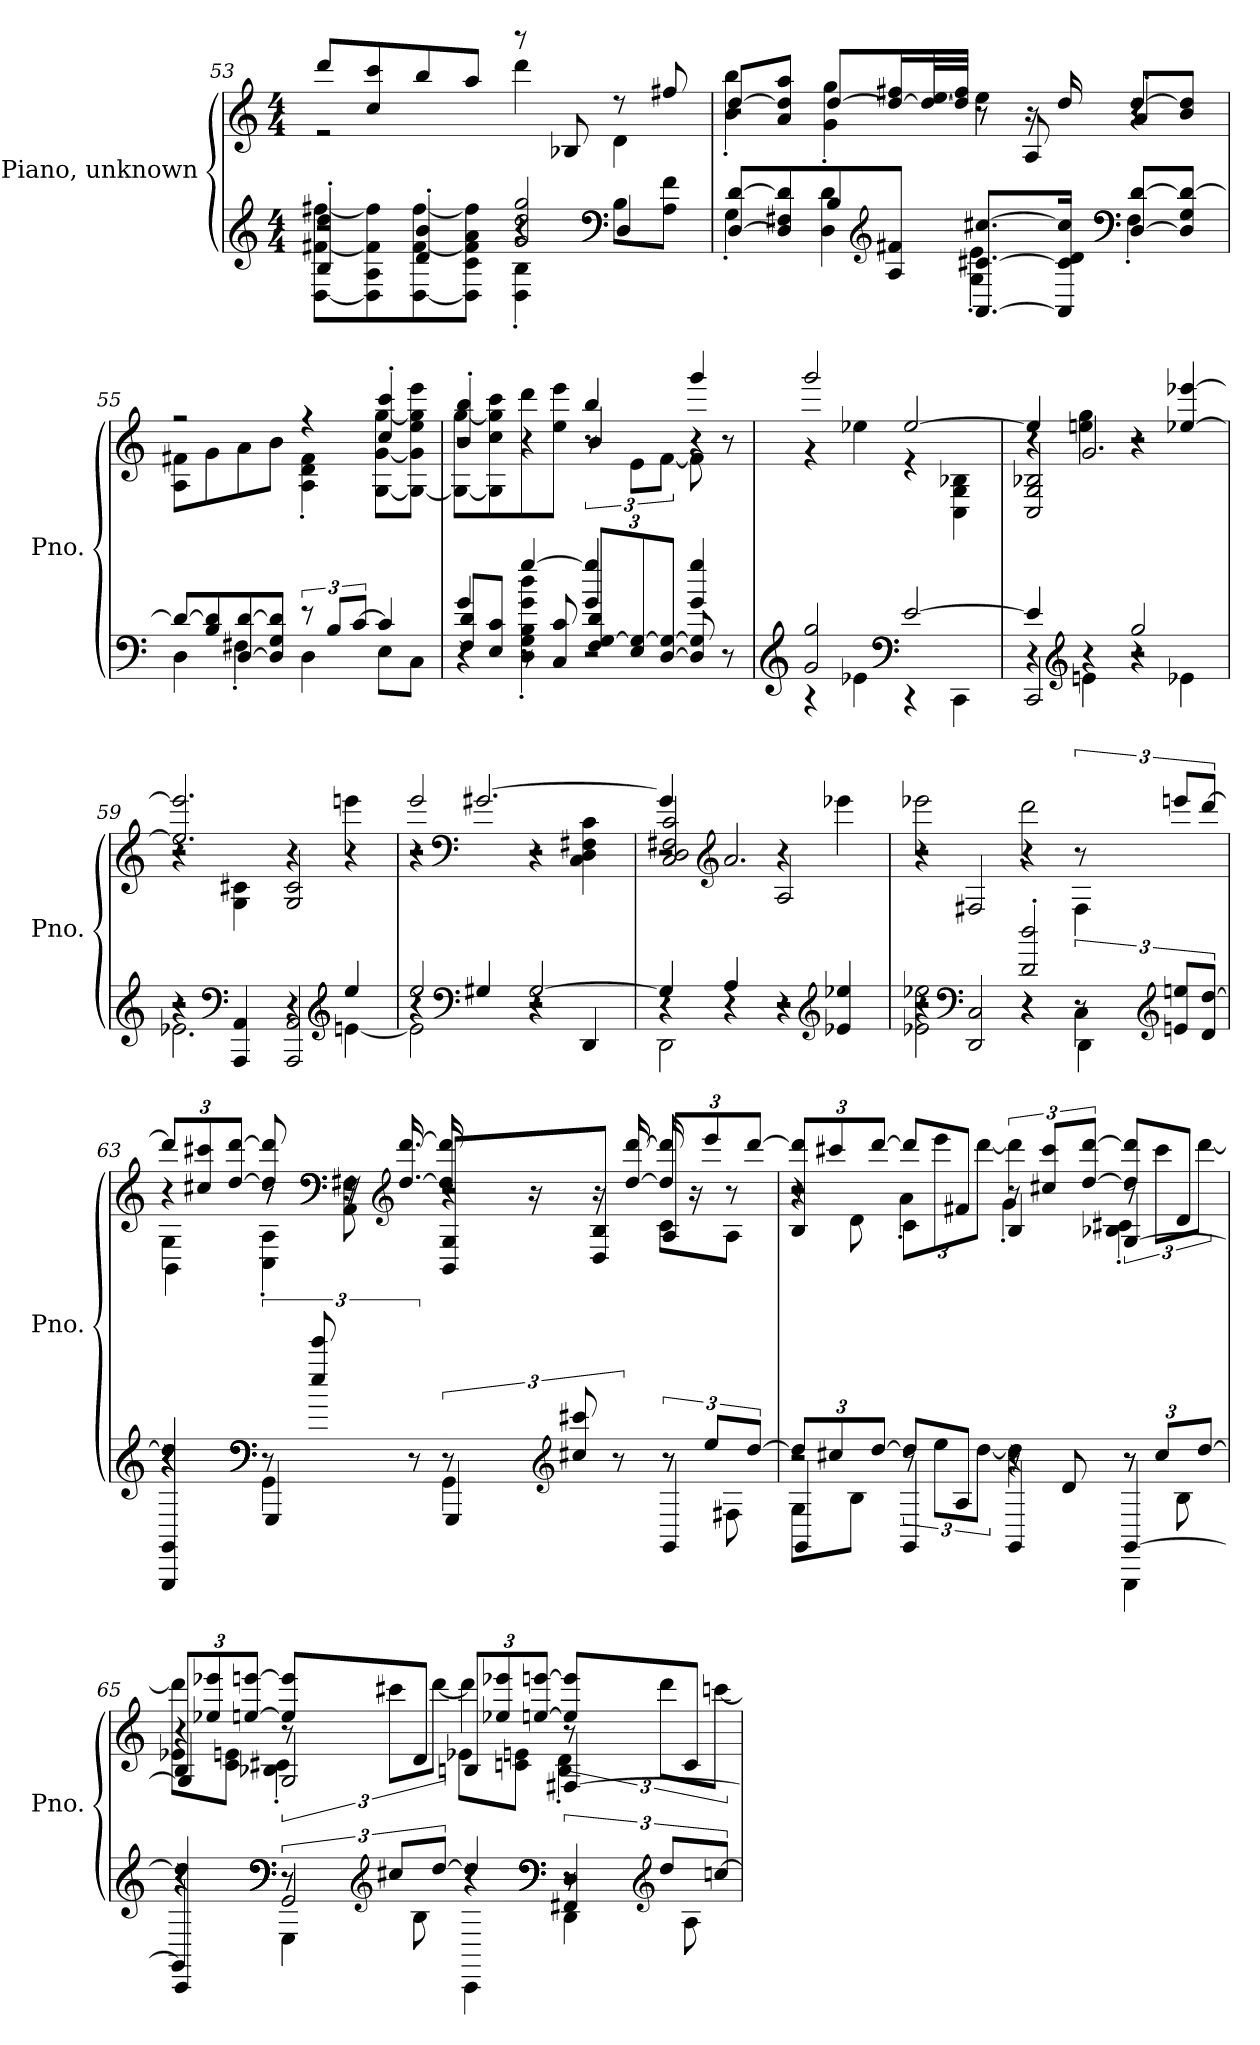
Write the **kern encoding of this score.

**kern	**kern
*part1	*part1
*staff2	*staff1
*I"Piano, unknown	*
*I'Pno.	*
*clefG2	*clefG2
*k[]	*k[]
*M4/4	*M4/4
=53	=53
*^	*^
*	*^	*	*
4B/' 4dd/'	[8D\ [8f#X\ [8ff#X\L	2r	8ddd/L	2r
.	8D\] 8A\ 8f#\] 8ff#\]	.	8cc/ 8ccc/	.
4d/' 4b/'	[8D\ [8f#\ [8ff#\	.	8bb/	.
.	8D\] 8c\ 8f#\] 8a\ 8ff#\]J	.	8aa/J	.
2g/ 2dd/ 2gg/	4D\' 4B\'	4r	8r	4ddd\
.	.	.	8B-X/	.
*clefF4	*	*	*	*
.	8B\L	4D/	8r	4d\
.	8A\ 8f#\J	.	8ff#X/	.
*	*v	*v	*	*
!!LO:LB:g=z
=54	=54	=54	=54
*	*	*	*^
[8D/ [8d/L	4G'\	[8dd/L	4b\' 4bb\'	2r
8D/] 8F#X/ 8d/]	.	8a/ 8dd/] 8aa/J	.	.
8B/	4D\ 4d\	[8dd/L	4g\' 4gg\'	.
*clefG2	*	*	*	*
8A/ 8f#X/J	.	16dd/_ 16ff#X/L	.	.
.	.	32dd/_ 32ee/L	.	.
.	.	32dd/] 32ff#/JJJ	.	.
[8.AA/ [8.c#X/ [8.cc#X/L	4G\' 4e\'	8r	4ee\	8r
.	.	16r	.	8A/
16AA/] 16c#/] 16d/ 16cc#/]Jk	.	16dd/	.	.
*clefF4	*	*	*	*
[8D/ [8d/L	4F#'\	[8dd/L	4r	4a'/
8D/] 8G/ 8d/_J	.	8b/ 8dd/]J	.	.
*	*	*	*v	*v
=55	=55	=55	=55
8d/L_	4D\	2r	8A\ 8f#X\L
8B/ 8d/]	.	.	8g\
[8D/ [8d/	4F#X'\	.	8a\
8D/] 8G/ 8d/]J	.	.	8b\J
12r	4D\	4r	4A\' 4d\' 4f#\'
12B/L	.	.	.
[12c/J	.	.	.
4c/]	8E\L	4cc/' 4ccc/'	[8G\ [8g\ [8gg\L
.	8C\J	.	8G\_ 8g\] 8ee\ 8gg\] 8eee\J
!!LO:LB:g=z
=56	=56	=56	=56
*	*^	*	*^
4g/	4r	8F/ 8d/L	4b/' 4bb/'	8G\_ [8gg\L	2r
.	.	8E/ 8c/J	.	8G\] 8cc\ 8gg\] 8ccc\	.
[4gg/	4D\' 4G\' 4B\' 4g\' 4dd\'	8r	4r	8ddd\	.
.	.	8C/ 8c/	.	8ee\ 8eee\J	.
*	*	*Xbrackettup	*	*	*
4g/ 4gg/]	2r	12F/ [12G/ 12d/L	4bb/	12r	4b/
.	.	12E/ 12G/_	.	12e\L	.
.	.	[12D/ 12G/_J	.	[12f\J	.
4g/ 4gg/	.	8D/] 8G/]	4ggg/	8f\]	4r
.	.	8r	.	8r	.
*v	*v	*v	*	*	*
*	*v	*v	*v
=57	=57
*clefG2	*
*^	*^
2g/ 2gg/	4r	2ggg/	4r
.	4e-X\	.	4ee-X\
*clefF4	*	*	*
[2e-/	4r	[2ee-/	4r
.	4CC\	.	4C\ 4G\ 4B-X\
=58	=58	=58	=58
*	*^	*	*^
4e-/]	4r	2CC/	4ee-/]	4r	2C/ 2G/ 2B-X/
*clefG2	*	*	*	*	*
4r	4en\	.	2.g/	4een\ 4gg\	.
2gg/	4r	2r	.	2r	4r
.	4e-X\	.	.	.	[4ee-X/ [4eee-X/
=59	=59	=59	=59	=59	=59
4r	2.e-X\	2r	2r	4r	2.ee-/] 2.eee-/]
*clefF4	*	*	*	*	*
4AAA/ 4AA/	.	.	.	4G\ 4c#X\	.
4r	.	2AAA/ 2AA/	2G/ 2c#/	4r	.
*clefG2	*	*	*	*	*
4ee/	[4en\	.	.	4eeen\	4r
!!LO:PB:g=z	!!	!!
=60	=60	=60	=60	=60	=60
4r	2e\]	2ee/	4r	2r	2eee/
*clefF4	*	*	*clefF4	*	*
4G#X/	.	.	[2.g#X/	.	.
4r	2r	[2G#/	.	4r	2r
4DD/	.	.	.	4C\ 4D\ 4F#X\ 4c\	.
=61	=61	=61	=61	=61	=61
4r	2DD\	4G#/]	4g#/]	2r	2C/ 2D/ 2F#X/ 2c/
*	*	*	*clefG2	*	*
4A/	.	4r	2.a/	.	.
4r	2r	2r	.	4r	2A/
*clefG2	*	*	*	*	*
4e-X/ 4ee-X/	.	.	.	4eee-X\	.
=62	=62	=62	=62	=62	=62
*	*	*^	*	*	*
4r	2e-X\ 2ee-X\	2r	2r	4r	2eee-X\	2r
*clefF4	*	*	*	*	*	*
2DD/ 2C/	.	.	.	2F#X/	.	.
.	4r	2d/' 2dd/'	4r	.	2ddd'\	4r
*brackettup	*	*	*	*	*	*
12r	4C\	.	4DD\	12r	.	4F#\
*clefG2	*	*	*	*	*	*
12en/ 12een/L	.	.	.	12eeen/L	.	.
12d/ [12dd/J	.	.	.	[12ddd/J	.	.
*	*	*v	*v	*	*	*
*	*	*	*v	*v	*v
!!LO:LB:g=z
=63	=63	=63	=63
*	*	*	*Xbrackettup
*	*	*	*^
*	*	*	*	*^
*	*	*	*	*	*^
4GGG/ 4GG/ 4dd/]	4r	4r	12ddd/L]	4G\	4r	4BB\
.	.	.	12cc#X/ 12ccc#X/	.	.	.
.	.	.	[12dd/ [12ddd/J	.	.	.
*clefF4	*	*	*	*	*	*
12r	4GG\	4GGG/	8dd/] 8ddd/]	4C\' 4A\'	8r	8r
12ee/ 12eee/	.	.	.	.	.	.
*	*	*	*clefF4	*	*	*
.	.	.	8r	.	32r	8AA\ 8F#X\
*	*	*	*clefG2	*	*	*
.	.	.	.	.	[16.dd/ [16.ddd/	.
12r	.	.	.	.	.	.
12r	4GG\	4GGG/	8BB/ 8G/L	4r	16dd/] 16ddd/]	2r
.	.	.	.	.	16r	.
*clefG2	*	*	*	*	*	*
12cc#X/ 12ccc#X/	.	.	.	.	.	.
.	.	.	8D/ 8B/J	.	16r	.
12r	.	.	.	.	.	.
.	.	.	.	.	[16dd/ [16ddd/	.
12r	8r	4GG/	12A/L	8c\L	16dd/] 16ddd/]	.
.	.	.	.	.	16r	.
12ee/L	.	.	12eee/	.	.	.
.	8F#X\	.	.	8A\J	8r	.
[12dd/J	.	.	[12ddd/J	.	.	.
*v	*v	*v	*	*	*	*
!!LO:LB:g=z	!!	!!	!!
=64	=64	=64	=64	=64
*Xbrackettup	*	*	*	*
*^	*	*	*	*
*	*^	*	*	*	*
*	*	*^	*	*	*	*
12dd/L]	8G\L	4GG/	2r	12B/ 12ddd/]L	8r	2r	4r
12cc#X/	.	.	.	12ccc#X/	.	.	.
.	8B\J	.	.	.	8d\	.	.
[12dd/J	.	.	.	[12ddd/J	.	.	.
*	*brackettup	*	*	*	*	*	*
8dd/L]	12r	4GG/	.	8ddd/L]	12c\L	.	4a'\
.	12ee\L	.	.	.	12eee\	.	.
8A/J	.	.	.	8f#X/J	.	.	.
.	[12dd\J	.	.	.	[12ddd\J	.	.
*	*	*	*	*brackettup	*	*	*
8r	4dd\]	4GG/	4r	12r	4ddd\]	4B/	4g'\
.	.	.	.	12cc#X/ 12ccc#/L	.	.	.
8d/	.	.	.	.	.	.	.
.	.	.	.	[12dd/ [12ddd/J	.	.	.
12r	8r	[4GG/	4GGG\	8dd/] 8ddd/]L	12r	[4G/	4B-X\' 4c#X\'
12cc#/L	.	.	.	.	12ccc#\L	.	.
.	8B\	.	.	8d/J	.	.	.
[12dd/J	.	.	.	.	[12ddd\J	.	.
!!LO:LB:g=z	!!	!!	!!
=65	=65	=65	=65	=65	=65	=65	=65
*	*	*	*	*Xbrackettup	*	*	*
4CC/ 4dd/]	4r	4GG/]	4r	12B/L	8e-X\ 8ddd\]L	4G/]	4r
.	.	.	.	12ee-X/ 12eee-X/	.	.	.
.	.	.	.	.	8c\ 8en\J	.	.
.	.	.	.	[12een/ [12eeen/J	.	.	.
*clefF4	*	*	*	*	*	*	*
*	*	*	*	*	*brackettup	*	*
12r	8r	2GG/	4GGG\	8ee/] 8eee/]L	12r	2G/	4B-X\' 4c#X\'
*clefG2	*	*	*	*	*	*	*
12cc#X/L	.	.	.	.	12ccc#X\L	.	.
.	8B\	.	.	8d/J	.	.	.
[12dd/J	.	.	.	.	[12ddd\J	.	.
*	*	*	*	*Xbrackettup	*	*	*
4dd/]	4CC\	.	4r	12Bn/L	4ddd\]	.	8e-X\L
.	.	.	.	12ee-X/ 12eee-X/	.	.	.
.	.	.	.	.	.	.	8cn\ 8en\J
.	.	.	.	[12een/ [12eeen/J	.	.	.
*clefF4	*	*	*	*	*	*	*
*	*	*	*	*	*brackettup	*	*
12r	8r	4FF#X/ 4D/	4DD\	8ee/] 8eee/]L	12r	[4F#X/	4B\' 4d\'
*clefG2	*	*	*	*	*	*	*
12dd/L	.	.	.	.	12ddd\L	.	.
.	8A\	.	.	8c/J	.	.	.
[12ccn/J	.	.	.	.	[12cccn\J	.	.
*v	*v	*v	*v	*	*	*	*
*	*v	*v	*v	*v
=	=
*-	*-
